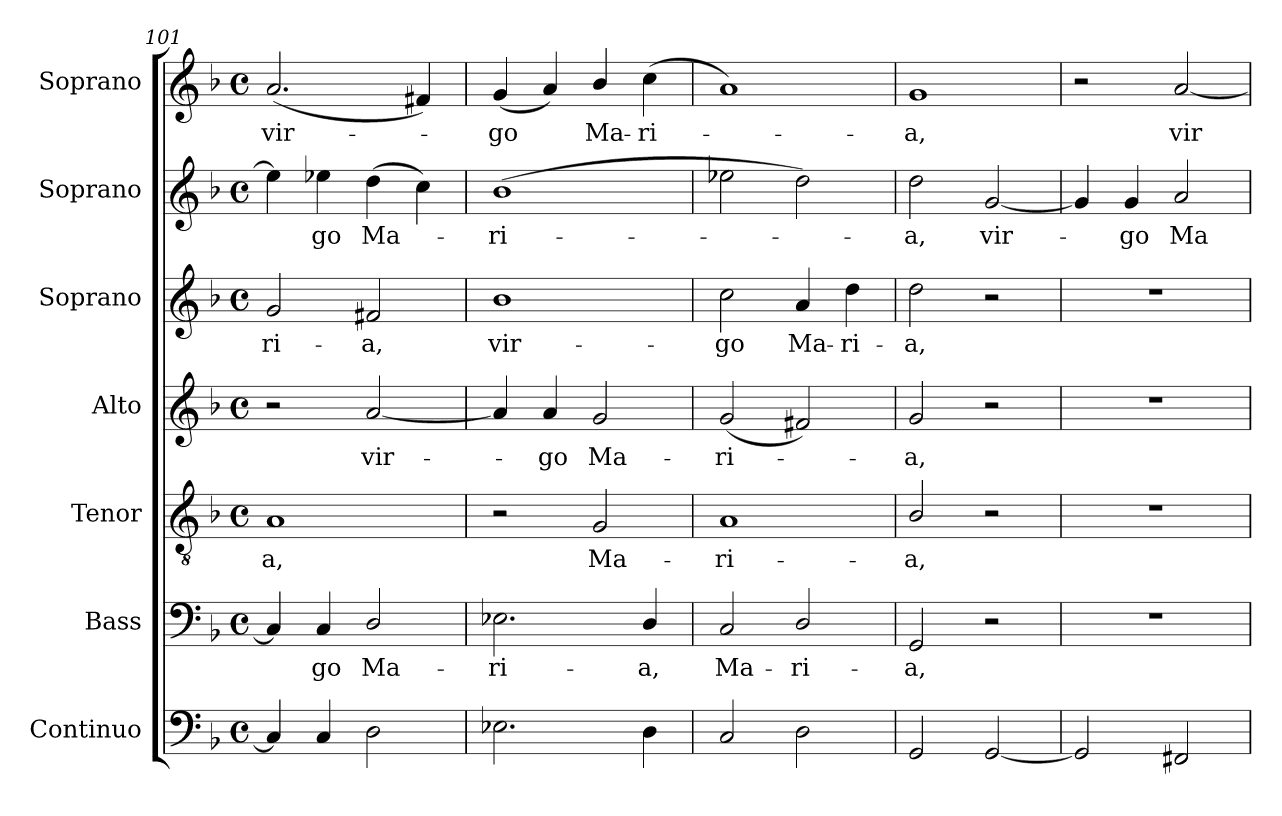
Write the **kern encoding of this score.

**kern	**kern	**text	**kern	**text	**kern	**text	**kern	**text	**kern	**text	**kern	**text
*part7	*part6	*part6	*part5	*part5	*part4	*part4	*part3	*part3	*part2	*part2	*part1	*part1
*staff7	*staff6	*staff6	*staff5	*staff5	*staff4	*staff4	*staff3	*staff3	*staff2	*staff2	*staff1	*staff1
*I"Continuo	*I"Bass	*	*I"Tenor	*	*I"Alto	*	*I"Soprano	*	*I"Soprano	*	*I"Soprano	*
*I'Cont.	*I'B.	*	*I'T.	*	*I'A.	*	*I'S.	*	*I'S.	*	*I'S.	*
*clefF4	*clefF4	*	*clefGv2	*	*clefG2	*	*clefG2	*	*clefG2	*	*clefG2	*
*	*	*	*ITrd7c12	*	*	*	*	*	*	*	*	*
*k[b-]	*k[b-]	*	*k[b-]	*	*k[b-]	*	*k[b-]	*	*k[b-]	*	*k[b-]	*
*F:	*F:	*	*F:	*	*F:	*	*F:	*	*F:	*	*F:	*
*M4/4	*M4/4	*	*M4/4	*	*M4/4	*	*M4/4	*	*M4/4	*	*M4/4	*
*met(c)	*met(c)	*	*met(c)	*	*met(c)	*	*met(c)	*	*met(c)	*	*met(c)	*
=101	=101	=101	=101	=101	=101	=101	=101	=101	=101	=101	=101	=101
!	!	!	!	!LO:LY:b:color=#000000	!	!	!	!	!	!	!	!
!	!	!	!	!	!	!	!	!LO:LY:b:color=#000000	!	!	!	!
!	!	!	!	!	!	!	!	!	!	!	!	!LO:LY:b:color=#000000
4Ci/]	4Ci/]	.	1AAi	-a,	2r	.	2gi/	-ri-	4ee-i\]	.	(2.ai/	vir-
!	!	!LO:LY:b:color=#000000	!	!	!	!	!	!	!	!	!	!
!	!	!	!	!	!	!	!	!	!	!LO:LY:b:color=#000000	!	!
4Ci/	4Ci/	-go	.	.	.	.	.	.	4ee-Xi\	-go	.	.
!	!	!LO:LY:b:color=#000000	!	!	!	!	!	!	!	!	!	!
!	!	!	!	!	!	!LO:LY:b:color=#000000	!	!	!	!	!	!
!	!	!	!	!	!	!	!	!LO:LY:b:color=#000000	!	!	!	!
!	!	!	!	!	!	!	!	!	!	!LO:LY:b:color=#000000	!	!
2Di\	2Di/	Ma-	.	.	[2ai/	vir-	2f#Xi/	-a,	(4ddi\	Ma-	.	.
.	.	.	.	.	.	.	.	.	4cci\)	.	4f#Xi/)	.
=102	=102	=102	=102	=102	=102	=102	=102	=102	=102	=102	=102	=102
!	!	!LO:LY:b:color=#000000	!	!	!	!	!	!	!	!	!	!
!	!	!	!	!	!	!	!	!LO:LY:b:color=#000000	!	!	!	!
!	!	!	!	!	!	!	!	!	!	!LO:LY:b:color=#000000	!	!
!	!	!	!	!	!	!	!	!	!	!	!	!LO:LY:b:color=#000000
2.E-Xi\	2.E-Xi\	-ri-	2r	.	4ai/]	.	1b-i	vir-	(1b-i	-ri-	(4gi/	-go
!	!	!	!	!	!	!LO:LY:b:color=#000000	!	!	!	!	!	!
.	.	.	.	.	4ai/	-go	.	.	.	.	4ai/)	.
!	!	!	!	!LO:LY:b:color=#000000	!	!	!	!	!	!	!	!
!	!	!	!	!	!	!LO:LY:b:color=#000000	!	!	!	!	!	!
!	!	!	!	!	!	!	!	!	!	!	!	!LO:LY:b:color=#000000
.	.	.	2GGi/	Ma-	2gi/	Ma-	.	.	.	.	4b-i/	Ma-
!	!	!LO:LY:b:color=#000000	!	!	!	!	!	!	!	!	!	!
!	!	!	!	!	!	!	!	!	!	!	!	!LO:LY:b:color=#000000
4Di\	4Di/	-a,	.	.	.	.	.	.	.	.	(4cci\	-ri-
=103	=103	=103	=103	=103	=103	=103	=103	=103	=103	=103	=103	=103
!	!	!LO:LY:b:color=#000000	!	!	!	!	!	!	!	!	!	!
!	!	!	!	!LO:LY:b:color=#000000	!	!	!	!	!	!	!	!
!	!	!	!	!	!	!LO:LY:b:color=#000000	!	!	!	!	!	!
!	!	!	!	!	!	!	!	!LO:LY:b:color=#000000	!	!	!	!
2Ci/	2Ci/	Ma-	1AAi	-ri-	(2gi/	-ri-	2cci\	-go	2ee-Xi\	.	1ai)	.
!	!	!LO:LY:b:color=#000000	!	!	!	!	!	!	!	!	!	!
!	!	!	!	!	!	!	!	!LO:LY:b:color=#000000	!	!	!	!
2Di\	2Di/	-ri-	.	.	2f#Xi/)	.	4ai/	Ma-	2ddi\)	.	.	.
!	!	!	!	!	!	!	!	!LO:LY:b:color=#000000	!	!	!	!
.	.	.	.	.	.	.	4ddi\	-ri-	.	.	.	.
=104	=104	=104	=104	=104	=104	=104	=104	=104	=104	=104	=104	=104
!	!	!LO:LY:b:color=#000000	!	!	!	!	!	!	!	!	!	!
!	!	!	!	!LO:LY:b:color=#000000	!	!	!	!	!	!	!	!
!	!	!	!	!	!	!LO:LY:b:color=#000000	!	!	!	!	!	!
!	!	!	!	!	!	!	!	!LO:LY:b:color=#000000	!	!	!	!
!	!	!	!	!	!	!	!	!	!	!LO:LY:b:color=#000000	!	!
!	!	!	!	!	!	!	!	!	!	!	!	!LO:LY:b:color=#000000
2GGi/	2GGi/	-a,	2BB-i/	-a,	2gi/	-a,	2ddi\	-a,	2ddi\	-a,	1gi	-a,
!	!	!	!	!	!	!	!	!	!	!LO:LY:b:color=#000000	!	!
[2GGi/	2r	.	2r	.	2r	.	2r	.	[2gi/	vir-	.	.
=105	=105	=105	=105	=105	=105	=105	=105	=105	=105	=105	=105	=105
2GGi/]	1r	.	1r	.	1r	.	1r	.	4gi/]	.	2r	.
!	!	!	!	!	!	!	!	!	!	!LO:LY:b:color=#000000	!	!
.	.	.	.	.	.	.	.	.	4gi/	-go	.	.
!	!	!	!	!	!	!	!	!	!	!LO:LY:b:color=#000000	!	!
!	!	!	!	!	!	!	!	!	!	!	!	!LO:LY:b:color=#000000
2FF#Xi/	.	.	.	.	.	.	.	.	2ai/	Ma-	[2ai/	vir-
=	=	=	=	=	=	=	=	=	=	=	=	=
*-	*-	*-	*-	*-	*-	*-	*-	*-	*-	*-	*-	*-
